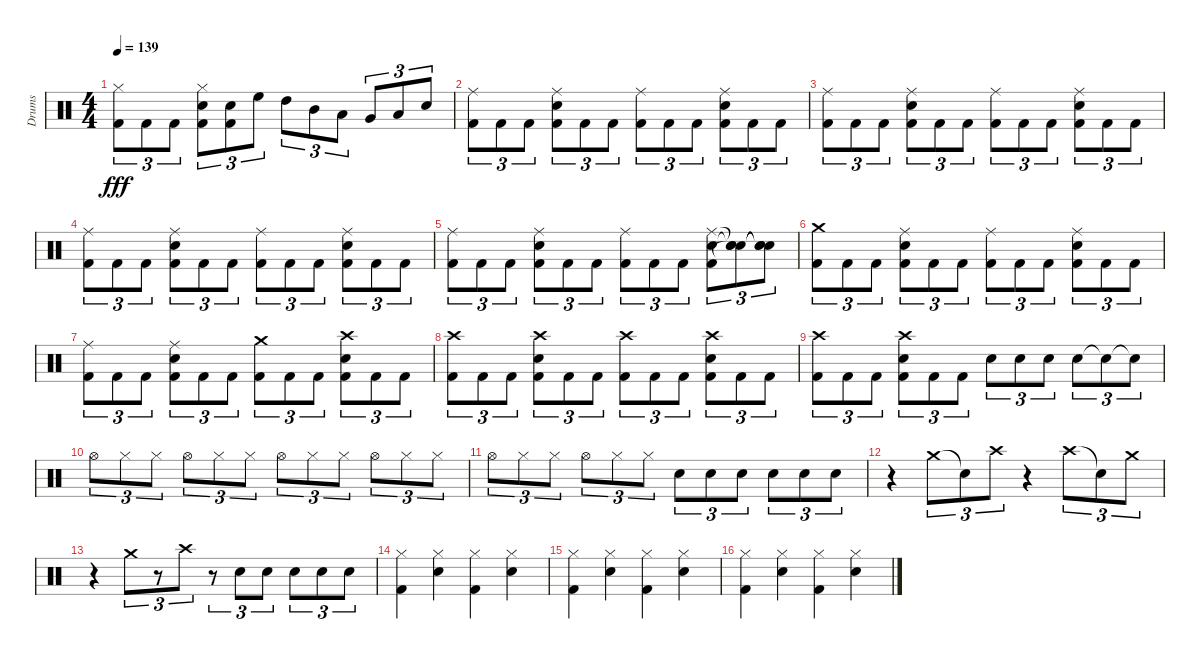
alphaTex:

\track ("Drums" "Drums") {instrument percussion}
\staff {score}
\articulation defaults
\ts (4 4)
\tempo 139
\clef neutral
\ks c
("Hi-Hat (closed)" "Kick (hit) 2").8{tu (3 2) dy fff} "Kick (hit) 2".8{tu (3 2)} "Kick (hit) 2".8{tu (3 2)} ("Hi-Hat (closed)" "Snare (hit) 2" "Kick (hit) 2").8{tu (3 2)} ("Snare (hit) 2" "Kick (hit) 2").8{tu (3 2)} "High Floor Tom (hit)".8{tu (3 2)} "High Tom (hit)".8{tu (3 2)} "Mid Tom (hit)".8{tu (3 2)} "Low Tom (hit)".8{tu (3 2)} "Very Low Tom (hit)".8{tu (3 2)} "Low Floor Tom (hit)".8{tu (3 2)} "Snare (hit) 2".8{tu (3 2)} |
("Ride (middle)" "Kick (hit) 2").8{tu (3 2)} "Kick (hit) 2".8{tu (3 2)} "Kick (hit) 2".8{tu (3 2)} ("Ride (middle)" "Snare (hit) 2" "Kick (hit) 2").8{tu (3 2)} "Kick (hit) 2".8{tu (3 2)} "Kick (hit) 2".8{tu (3 2)} ("Ride (middle)" "Kick (hit) 2").8{tu (3 2)} "Kick (hit) 2".8{tu (3 2)} "Kick (hit) 2".8{tu (3 2)} ("Ride (middle)" "Snare (hit) 2" "Kick (hit) 2").8{tu (3 2)} "Kick (hit) 2".8{tu (3 2)} "Kick (hit) 2".8{tu (3 2)} |
("Ride (middle)" "Kick (hit) 2").8{tu (3 2)} "Kick (hit) 2".8{tu (3 2)} "Kick (hit) 2".8{tu (3 2)} ("Ride (middle)" "Snare (hit) 2" "Kick (hit) 2").8{tu (3 2)} "Kick (hit) 2".8{tu (3 2)} "Kick (hit) 2".8{tu (3 2)} ("Ride (middle)" "Kick (hit) 2").8{tu (3 2)} "Kick (hit) 2".8{tu (3 2)} "Kick (hit) 2".8{tu (3 2)} ("Ride (middle)" "Snare (hit) 2" "Kick (hit) 2").8{tu (3 2)} "Kick (hit) 2".8{tu (3 2)} "Kick (hit) 2".8{tu (3 2)} |
("Ride (middle)" "Kick (hit) 2").8{tu (3 2)} "Kick (hit) 2".8{tu (3 2)} "Kick (hit) 2".8{tu (3 2)} ("Ride (middle)" "Snare (hit) 2" "Kick (hit) 2").8{tu (3 2)} "Kick (hit) 2".8{tu (3 2)} "Kick (hit) 2".8{tu (3 2)} ("Ride (middle)" "Kick (hit) 2").8{tu (3 2)} "Kick (hit) 2".8{tu (3 2)} "Kick (hit) 2".8{tu (3 2)} ("Ride (middle)" "Snare (hit) 2" "Kick (hit) 2").8{tu (3 2)} "Kick (hit) 2".8{tu (3 2)} "Kick (hit) 2".8{tu (3 2)} |
("Ride (middle)" "Kick (hit) 2").8{tu (3 2)} "Kick (hit) 2".8{tu (3 2)} "Kick (hit) 2".8{tu (3 2)} ("Ride (middle)" "Snare (hit) 2" "Kick (hit) 2").8{tu (3 2)} "Kick (hit) 2".8{tu (3 2)} "Kick (hit) 2".8{tu (3 2)} ("Ride (middle)" "Kick (hit) 2").8{tu (3 2)} "Kick (hit) 2".8{tu (3 2)} "Kick (hit) 2".8{tu (3 2)} ("Ride (middle)" "Snare (hit) 2" "Kick (hit) 2").8{tu (3 2)} ("Snare (hit)"{t} "Snare (hit)"{t} "Snare (hit)"{t}).8{tu (3 2)} ("Snare (hit)"{t} "Snare (hit)"{t} "Snare (hit)"{t}).8{tu (3 2)} |
("Crash medium (hit)" "Kick (hit) 2").8{tu (3 2)} "Kick (hit) 2".8{tu (3 2)} "Kick (hit) 2".8{tu (3 2)} ("Ride (middle)" "Snare (hit) 2" "Kick (hit) 2").8{tu (3 2)} "Kick (hit) 2".8{tu (3 2)} "Kick (hit) 2".8{tu (3 2)} ("Ride (middle)" "Kick (hit) 2").8{tu (3 2)} "Kick (hit) 2".8{tu (3 2)} "Kick (hit) 2".8{tu (3 2)} ("Ride (middle)" "Snare (hit) 2" "Kick (hit) 2").8{tu (3 2)} "Kick (hit) 2".8{tu (3 2)} "Kick (hit) 2".8{tu (3 2)} |
("Ride (middle)" "Kick (hit) 2").8{tu (3 2)} "Kick (hit) 2".8{tu (3 2)} "Kick (hit) 2".8{tu (3 2)} ("Ride (middle)" "Snare (hit) 2" "Kick (hit) 2").8{tu (3 2)} "Kick (hit) 2".8{tu (3 2)} "Kick (hit) 2".8{tu (3 2)} ("Crash medium (hit)" "Kick (hit) 2").8{tu (3 2)} "Kick (hit) 2".8{tu (3 2)} "Kick (hit) 2".8{tu (3 2)} ("Crash high (hit)" "Snare (hit) 2" "Kick (hit) 2").8{tu (3 2)} "Kick (hit) 2".8{tu (3 2)} "Kick (hit) 2".8{tu (3 2)} |
("Crash high (hit)" "Kick (hit) 2").8{tu (3 2)} "Kick (hit) 2".8{tu (3 2)} "Kick (hit) 2".8{tu (3 2)} ("Crash high (hit)" "Snare (hit) 2" "Kick (hit) 2").8{tu (3 2)} "Kick (hit) 2".8{tu (3 2)} "Kick (hit) 2".8{tu (3 2)} ("Crash high (hit)" "Kick (hit) 2").8{tu (3 2)} "Kick (hit) 2".8{tu (3 2)} "Kick (hit) 2".8{tu (3 2)} ("Crash high (hit)" "Snare (hit) 2" "Kick (hit) 2").8{tu (3 2)} "Kick (hit) 2".8{tu (3 2)} "Kick (hit) 2".8{tu (3 2)} |
("Crash high (hit)" "Kick (hit) 2").8{tu (3 2)} "Kick (hit) 2".8{tu (3 2)} "Kick (hit) 2".8{tu (3 2)} ("Crash high (hit)" "Snare (hit) 2" "Kick (hit) 2").8{tu (3 2)} "Kick (hit) 2".8{tu (3 2)} "Kick (hit) 2".8{tu (3 2)} "Snare (hit) 2".8{tu (3 2)} "Snare (hit) 2".8{tu (3 2)} "Snare (hit) 2".8{tu (3 2)} "Snare (hit) 2".8{tu (3 2)} "Snare (hit)"{t}.8{tu (3 2)} "Snare (hit)"{t}.8{tu (3 2)} |
"Hi-Hat (open)".8{tu (3 2)} "Hi-Hat (closed)".8{tu (3 2)} "Hi-Hat (closed)".8{tu (3 2)} "Hi-Hat (open)".8{tu (3 2)} "Hi-Hat (closed)".8{tu (3 2)} "Hi-Hat (closed)".8{tu (3 2)} "Hi-Hat (open)".8{tu (3 2)} "Hi-Hat (closed)".8{tu (3 2)} "Hi-Hat (closed)".8{tu (3 2)} "Hi-Hat (open)".8{tu (3 2)} "Hi-Hat (closed)".8{tu (3 2)} "Hi-Hat (closed)".8{tu (3 2)} |
"Hi-Hat (open)".8{tu (3 2)} "Hi-Hat (closed)".8{tu (3 2)} "Hi-Hat (closed)".8{tu (3 2)} "Hi-Hat (open)".8{tu (3 2)} "Hi-Hat (closed)".8{tu (3 2)} "Hi-Hat (closed)".8{tu (3 2)} "Snare (hit) 2".8{tu (3 2)} "Snare (hit) 2".8{tu (3 2)} "Snare (hit) 2".8{tu (3 2)} "Snare (hit) 2".8{tu (3 2)} "Snare (hit) 2".8{tu (3 2)} "Snare (hit) 2".8{tu (3 2)} |
r.4 "Crash medium (hit)".8{tu (3 2)} "Snare (hit)"{t}.8{tu (3 2)} "Crash high (hit)".8{tu (3 2)} r.4 "Crash high (hit)".8{tu (3 2)} "Snare (hit)"{t}.8{tu (3 2)} "Crash medium (hit)".8{tu (3 2)} |
r.4 "Crash medium (hit)".8{tu (3 2)} r.8{tu (3 2)} "Crash high (hit)".8{tu (3 2)} r.8{tu (3 2)} "Snare (hit) 2".8{tu (3 2)} "Snare (hit) 2".8{tu (3 2)} "Snare (hit) 2".8{tu (3 2)} "Snare (hit) 2".8{tu (3 2)} "Snare (hit) 2".8{tu (3 2)} |
("Hi-Hat (closed)" "Kick (hit) 2").4 ("Hi-Hat (closed)" "Snare (hit) 2").4 ("Hi-Hat (closed)" "Kick (hit) 2").4 ("Hi-Hat (closed)" "Snare (hit) 2").4 |
("Hi-Hat (closed)" "Kick (hit) 2").4 ("Hi-Hat (closed)" "Snare (hit) 2").4 ("Hi-Hat (closed)" "Kick (hit) 2").4 ("Hi-Hat (closed)" "Snare (hit) 2").4 |
("Hi-Hat (closed)" "Kick (hit) 2").4 ("Hi-Hat (closed)" "Snare (hit) 2").4 ("Hi-Hat (closed)" "Kick (hit) 2").4 ("Hi-Hat (closed)" "Snare (hit) 2").4
